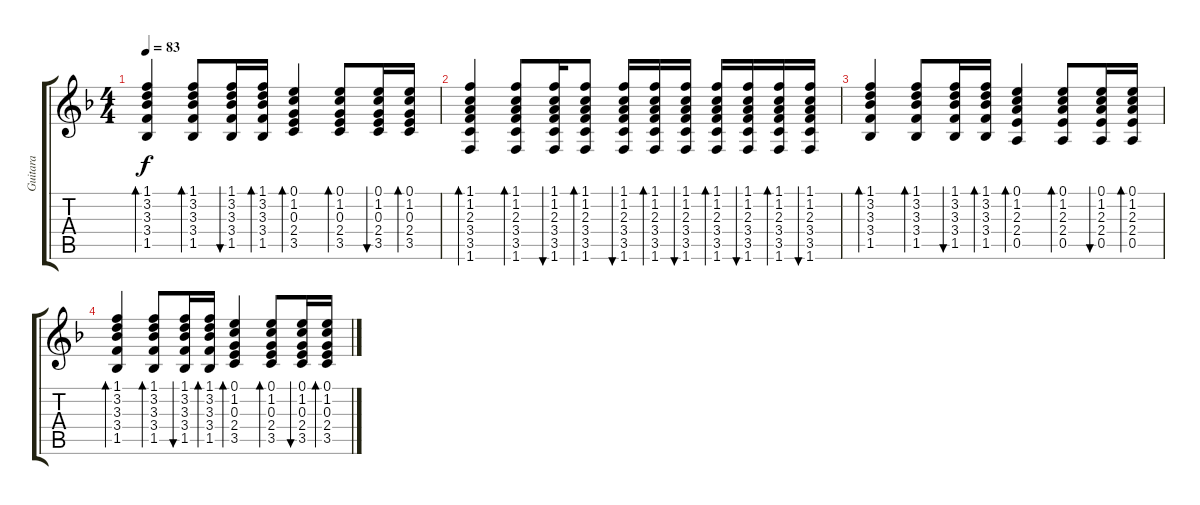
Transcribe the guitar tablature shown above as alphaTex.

\track ("Guitara" "Guitara") {instrument electricguitarjazz}
\staff {score tabs}
\tuning (E4 B3 G3 D3 A2 E2) {hide}
\ts (4 4)
\tempo 83
\clef g2
\ks dminor
(1.1 3.2 3.3 3.4 1.5).4{bd 60 dy f} (1.1 3.2 3.3 3.4 1.5).8{bd 30} (1.1 3.2 3.3 3.4 1.5).16{bu 30} (1.1 3.2 3.3 3.4 1.5).16{bd 30} (0.1 1.2 0.3 2.4 3.5).4{bd 60} (0.1 1.2 0.3 2.4 3.5).8{bd 30} (0.1 1.2 0.3 2.4 3.5).16{bu 30} (0.1 1.2 0.3 2.4 3.5).16{bd 30} |
(1.1 1.2 2.3 3.4 3.5 1.6).4{bd 60} (1.1 1.2 2.3 3.4 3.5 1.6).8{bd 30} (1.1 1.2 2.3 3.4 3.5 1.6).16{bu 30} (1.1 1.2 2.3 3.4 3.5 1.6).8{bd 30} (1.1 1.2 2.3 3.4 3.5 1.6).16{bu 30} (1.1 1.2 2.3 3.4 3.5 1.6).16{bd 30} (1.1 1.2 2.3 3.4 3.5 1.6).16{bu 30} (1.1 1.2 2.3 3.4 3.5 1.6).16{bd 30} (1.1 1.2 2.3 3.4 3.5 1.6).16{bu 30} (1.1 1.2 2.3 3.4 3.5 1.6).16{bd 30} (1.1 1.2 2.3 3.4 3.5 1.6).16{bu 30} |
(1.1 3.2 3.3 3.4 1.5).4{bd 60} (1.1 3.2 3.3 3.4 1.5).8{bd 30} (1.1 3.2 3.3 3.4 1.5).16{bu 30} (1.1 3.2 3.3 3.4 1.5).16{bd 30} (0.1 1.2 2.3 2.4 0.5).4{bd 60} (0.1 1.2 2.3 2.4 0.5).8{bd 30} (0.1 1.2 2.3 2.4 0.5).16{bu 30} (0.1 1.2 2.3 2.4 0.5).16{bd 30} |
(1.1 3.2 3.3 3.4 1.5).4{bd 60} (1.1 3.2 3.3 3.4 1.5).8{bd 30} (1.1 3.2 3.3 3.4 1.5).16{bu 30} (1.1 3.2 3.3 3.4 1.5).16{bd 30} (0.1 1.2 0.3 2.4 3.5).4{bd 60} (0.1 1.2 0.3 2.4 3.5).8{bd 30} (0.1 1.2 0.3 2.4 3.5).16{bu 30} (0.1 1.2 0.3 2.4 3.5).16{bd 30}
